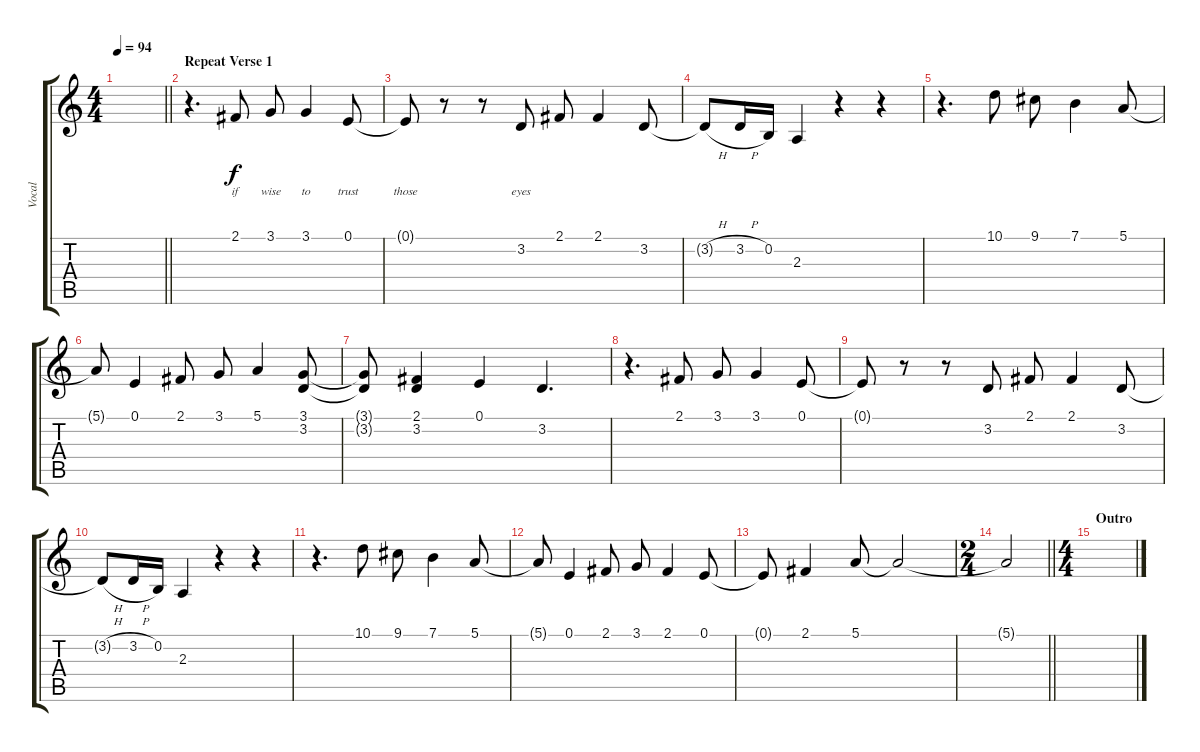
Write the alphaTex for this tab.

\track ("Vocal" "Vocal") {instrument acousticgrandpiano}
\staff {score tabs}
\tuning (E4 B3 G3 D3 A2 E2) {hide}
\ts (4 4)
\tempo 94
\clef g2
\barLineRight lightlight
\ks c
|
\section ("" "Repeat Verse 1")
r.4{d} 2.1.8{lyrics (0 "if") lyrics (1 "") lyrics (2 "") lyrics (3 "") lyrics (4 "") dy f} 3.1.8{lyrics (0 "wise") lyrics (1 "") lyrics (2 "") lyrics (3 "") lyrics (4 "")} 3.1.4{lyrics (0 "to") lyrics (1 "") lyrics (2 "") lyrics (3 "") lyrics (4 "")} 0.1.8{lyrics (0 "trust") lyrics (1 "") lyrics (2 "") lyrics (3 "") lyrics (4 "")} |
0.1{t}.8{lyrics (0 "those") lyrics (1 "") lyrics (2 "") lyrics (3 "") lyrics (4 "")} r.8 r.8 3.2.8{lyrics (0 "eyes") lyrics (1 "") lyrics (2 "") lyrics (3 "") lyrics (4 "")} 2.1.8{lyrics (0 "") lyrics (1 "") lyrics (2 "") lyrics (3 "") lyrics (4 "")} 2.1.4 3.2.8 |
3.2{h t}.8 3.2{h}.16 0.2.16 2.3.4 r.4 r.4 |
r.4{d} 10.1.8 9.1.8 7.1.4 5.1.8 |
5.1{t}.8 0.1.4 2.1.8 3.1.8 5.1.4 (3.1 3.2).8 |
(3.1{t} 3.2{t}).8 (2.1 3.2).4 0.1.4 3.2.4{d} |
r.4{d} 2.1.8 3.1.8 3.1.4 0.1.8 |
0.1{t}.8 r.8 r.8 3.2.8 2.1.8 2.1.4 3.2.8 |
3.2{h t}.8 3.2{h}.16 0.2.16 2.3.4 r.4 r.4 |
r.4{d} 10.1.8 9.1.8 7.1.4 5.1.8 |
5.1{t}.8 0.1.4 2.1.8 3.1.8 2.1.4 0.1.8 |
0.1{t}.8 2.1.4 5.1.8 5.1{t}.2 |
\ts (2 4)
\barLineRight lightlight
5.1{t}.2 |
\ts (4 4)
\section ("" "Outro")
